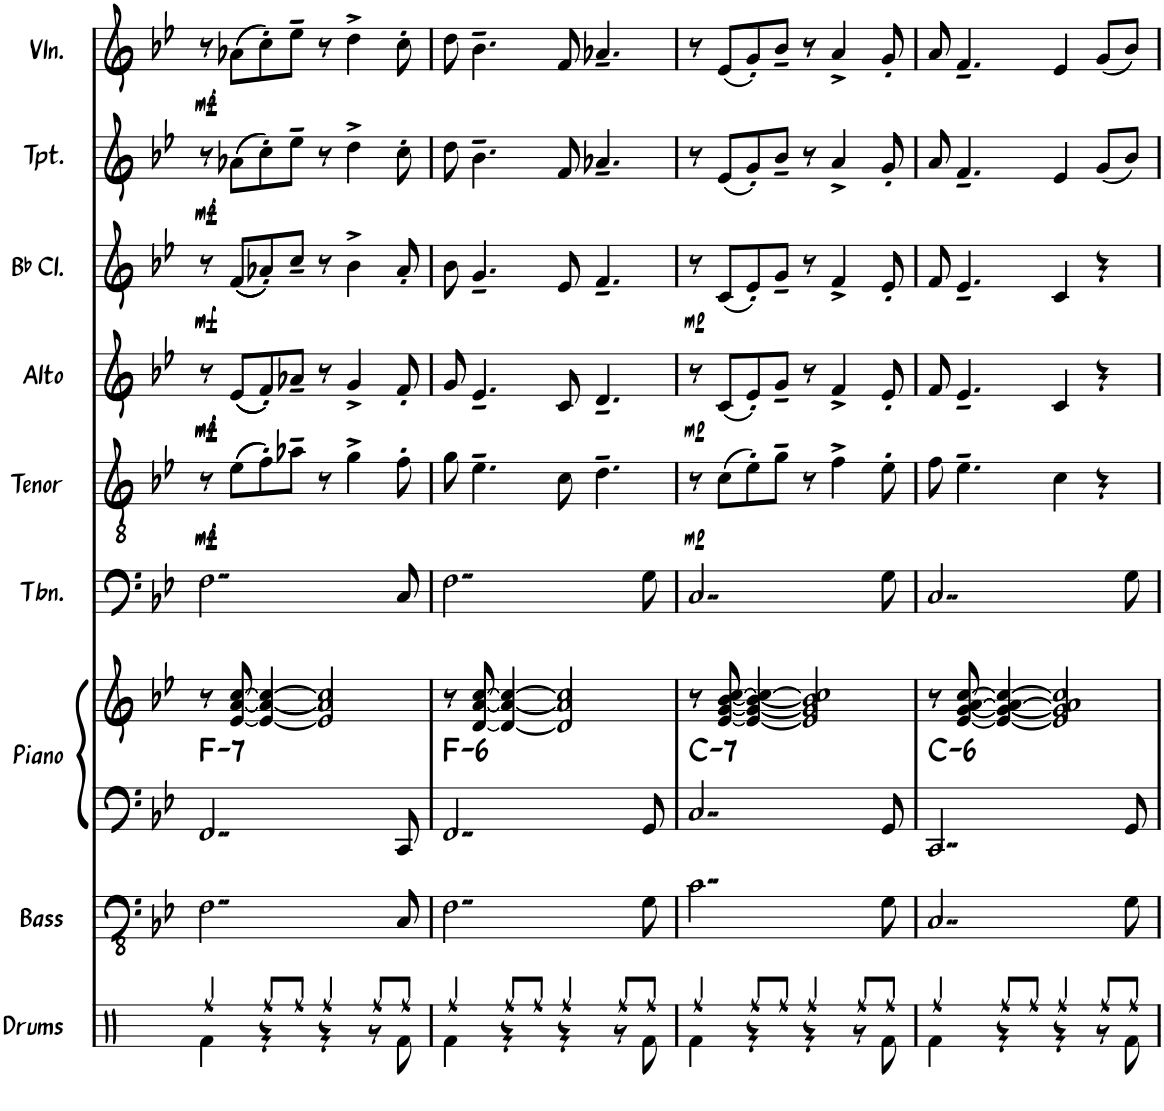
**kern	**kern	**kern	**kern	**harte	**kern	**kern	**dynam	**kern	**dynam	**kern	**dynam	**kern	**dynam	**kern	**dynam
*part9	*part8	*part7	*part7	*part7	*part6	*part5	*part5	*part4	*part4	*part3	*part3	*part2	*part2	*part1	*part1
*staff10	*staff9	*staff8	*staff7	*	*staff6	*staff5	*staff5	*staff4	*staff4	*staff3	*staff3	*staff2	*staff2	*staff1	*staff1
*I"Drums	*I"Bass	*I"Piano	*	*	*I"Trombone	*I"Tenor Sax	*	*I"Alto Sax	*	*I"Bb Clarinet	*	*I"Trumpet	*	*I"Violin	*
*I'Drums	*I'Bass	*I'Piano	*	*	*I'Tbn.	*I'Tenor	*	*I'Alto	*	*I'Bb Cl.	*	*I'Tpt.	*	*I'Vln.	*
!!LO:PB:g=z
*clefX	*clefFv4	*clefF4	*clefG2	*	*clefF4	*clefGv2	*	*clefG2	*	*clefG2	*	*clefG2	*	*clefG2	*
*	*	*	*	*	*	*ITrd8c14	*	*ITrd5c9	*	*ITrd1c2	*	*ITrd1c2	*	*	*
*k[]	*k[b-e-]	*k[b-e-]	*k[b-e-]	*	*k[b-e-]	*k[b-e-]	*	*k[b-e-]	*	*k[b-e-]	*	*k[b-e-]	*	*k[b-e-]	*
*M4/4	*M4/4	*M4/4	*M4/4	*	*M4/4	*M4/4	*	*M4/4	*	*M4/4	*	*M4/4	*	*M4/4	*
=10	=10	=10	=10	=10	=10	=10	=10	=10	=10	=10	=10	=10	=10	=10	=10
*^	*	*	*	*	*	*	*	*	*	*	*	*	*	*	*
!	!	!	!	!	!	!	!	!LO:DY:b	!	!	!	!	!	!	!	!
!	!	!	!	!	!	!	!	!LO:DY:n=1:b	!	!	!	!	!	!	!	!
!	!	!	!	!	!	!	!	!LO:DY:n=2:b	!	!LO:DY:b	!	!	!	!	!	!
!	!	!	!	!	!	!	!	!	!	!LO:DY:n=1:b	!	!	!	!	!	!
!	!	!	!	!	!	!	!	!	!	!LO:DY:n=2:b	!	!	!	!	!	!
!	!	!	!	!	!	!	!	!	!	!LO:DY:n=3:b	!	!LO:DY:b	!	!	!	!
!	!	!	!	!	!	!	!	!	!	!	!	!LO:DY:n=1:b	!	!	!	!
!	!	!	!	!	!	!	!	!	!	!	!	!LO:DY:n=2:b	!	!LO:DY:b	!	!
!	!	!	!	!	!	!	!	!	!	!	!	!	!	!LO:DY:n=1:b	!	!LO:DY:b
!	!	!	!	!	!LO:H:kt=7	!	!	!	!	!	!	!	!	!	!	!LO:DY:n=1:b
4Rff/	4Rf\	2..FF\	2..FF/	8r	F:min7	2..F\	8r	mf mp mf	8r	mf mp mf mf	8r	mf mf mf	8r	mp mf	8r	mp mf
.	.	.	.	[8e-/ [8a/ [8cc/	.	.	(((8e-\L	.	((((8e-/L	.	((((8f/L	.	((8a-X\L	.	((8a-X\L	.
8Rff/L	4r	.	.	4e-/_ 4a/_ 4cc/_	.	.	8f'\)))	.	8f'/))))	.	8a-X'/))))	.	8cc'\))	.	8cc'\))	.
8Rff/J	.	.	.	.	.	.	8a-X~\J	.	8a-X~/J	.	8cc~/J	.	8ee-~\J	.	8ee-~\J	.
4Rff/	4r	.	.	2e-/] 2a/] 2cc/]	.	.	8r	.	8r	.	8r	.	8r	.	8r	.
.	.	.	.	.	.	.	4g^\	.	4g^/	.	4b-^\	.	4dd^\	.	4dd^\	.
8Rff/L	8r	.	.	.	.	.	.	.	.	.	.	.	.	.	.	.
8Rff/J	8Rf\	8CC/	8CC/	.	.	8C/	8f'\	.	8f'/	.	8a-'/	.	8cc'\	.	8cc'\	.
=11	=11	=11	=11	=11	=11	=11	=11	=11	=11	=11	=11	=11	=11	=11	=11	=11
!	!	!	!	!	!LO:H:kt=6	!	!	!	!	!	!	!	!	!	!	!
4Rff/	4Rf\	2..FF\	2..FF/	8r	F:min6	2..F\	8g\	.	8g/	.	8b-\	.	8dd\	.	8dd\	.
.	.	.	.	[8d/ [8a/ [8cc/	.	.	4.e-~\	.	4.e-~/	.	4.g~/	.	4.b-~\	.	4.b-~\	.
8Rff/L	4r	.	.	4d/_ 4a/_ 4cc/_	.	.	.	.	.	.	.	.	.	.	.	.
8Rff/J	.	.	.	.	.	.	.	.	.	.	.	.	.	.	.	.
4Rff/	4r	.	.	2d/] 2a/] 2cc/]	.	.	8c\	.	8c/	.	8e-/	.	8f/	.	8f/	.
.	.	.	.	.	.	.	4.d~\	.	4.d~/	.	4.f~/	.	4.a-X~/	.	4.a-X~/	.
8Rff/L	8r	.	.	.	.	.	.	.	.	.	.	.	.	.	.	.
8Rff/J	8Rf\	8GG\	8GG/	.	.	8G\	.	.	.	.	.	.	.	.	.	.
=12	=12	=12	=12	=12	=12	=12	=12	=12	=12	=12	=12	=12	=12	=12	=12	=12
!	!	!	!	!	!LO:H:kt=7	!	!	!LO:DY:b	!	!LO:DY:b	!	!LO:DY:b	!	!	!	!
4Rff/	4Rf\	2..C\	2..C/	8r	C:min7	2..C/	8r	mp	8r	mp	8r	mp	8r	.	8r	.
.	.	.	.	[8e-/ [8g/ [8b-/ [8cc/	.	.	(8c\L	.	(8c/L	.	(8c/L	.	(8e-/L	.	(8e-/L	.
8Rff/L	4r	.	.	4e-/_ 4g/_ 4b-/_ 4cc/_	.	.	8e-'\)	.	8e-'/)	.	8e-'/)	.	8g'/)	.	8g'/)	.
8Rff/J	.	.	.	.	.	.	8g~\J	.	8g~/J	.	8g~/J	.	8b-~/J	.	8b-~/J	.
4Rff/	4r	.	.	2e-/] 2g/] 2b-/] 2cc/]	.	.	8r	.	8r	.	8r	.	8r	.	8r	.
.	.	.	.	.	.	.	4f^\	.	4f^/	.	4f^/	.	4a^/	.	4a^/	.
8Rff/L	8r	.	.	.	.	.	.	.	.	.	.	.	.	.	.	.
8Rff/J	8Rf\	8GG\	8GG/	.	.	8G\	8e-'\	.	8e-'/	.	8e-'/	.	8g'/	.	8g'/	.
=13	=13	=13	=13	=13	=13	=13	=13	=13	=13	=13	=13	=13	=13	=13	=13	=13
!	!	!	!	!	!LO:H:kt=6	!	!	!	!	!	!	!	!	!	!	!
4Rff/	4Rf\	2..CC/	2..CC/	8r	C:min6	2..C/	8f\	.	8f/	.	8f/	.	8a/	.	8a/	.
.	.	.	.	[8e-/ [8g/ [8a/ [8cc/	.	.	4.e-~\	.	4.e-~/	.	4.e-~/	.	4.f~/	.	4.f~/	.
8Rff/L	4r	.	.	4e-/_ 4g/_ 4a/_ 4cc/_	.	.	.	.	.	.	.	.	.	.	.	.
8Rff/J	.	.	.	.	.	.	.	.	.	.	.	.	.	.	.	.
4Rff/	4r	.	.	2e-/] 2g/] 2a/] 2cc/]	.	.	4c\	.	4c/	.	4c/	.	4e-/	.	4e-/	.
8Rff/L	8r	.	.	.	.	.	4r	.	4r	.	4r	.	(8g/L	.	(8g/L	.
8Rff/J	8Rf\	8GG\	8GG/	.	.	8G\	.	.	.	.	.	.	8b-/J)	.	8b-/J)	.
*v	*v	*	*	*	*	*	*	*	*	*	*	*	*	*	*	*
=	=	=	=	=	=	=	=	=	=	=	=	=	=	=	=
*-	*-	*-	*-	*-	*-	*-	*-	*-	*-	*-	*-	*-	*-	*-	*-
